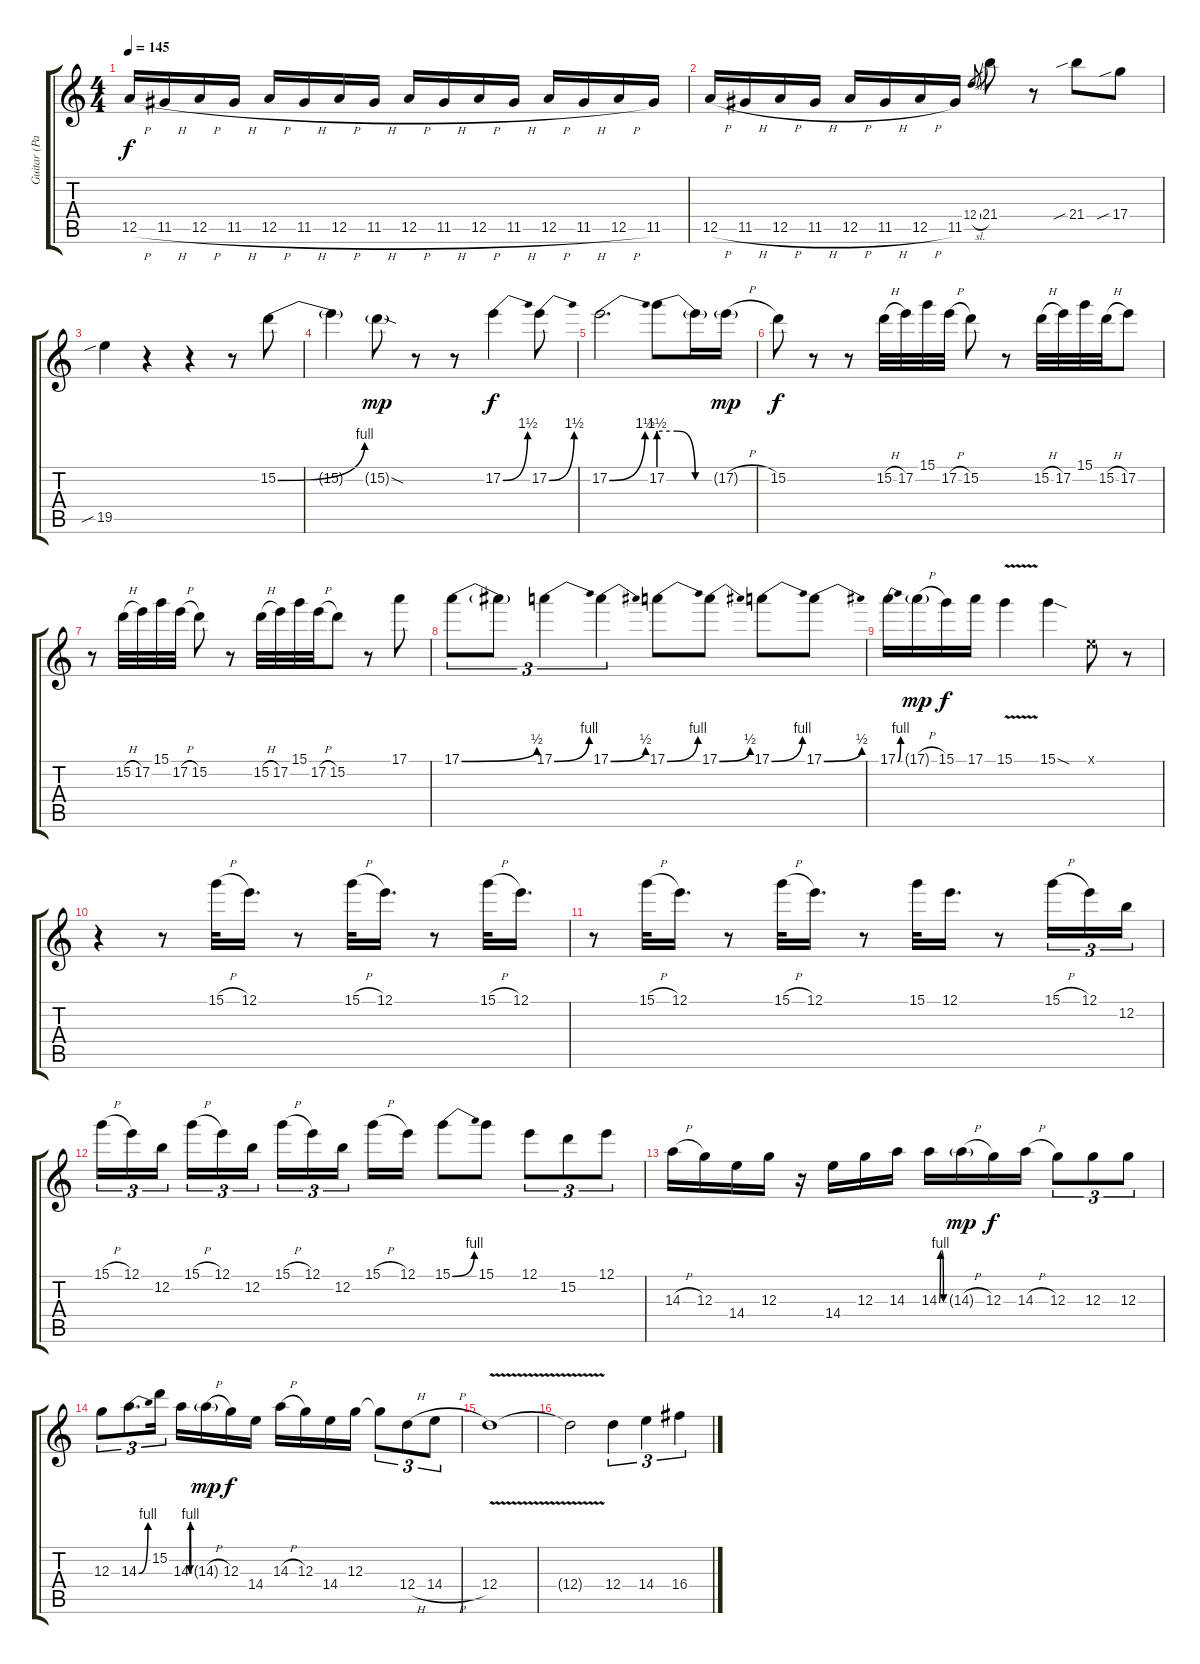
\track ("Guitar (Page)" "Guitar (Pa") {instrument overdrivenguitar}
\staff {score tabs}
\tuning (E4 B3 G3 D3 A2 E2) {hide}
\ts (4 4)
\tempo 145
\clef g2
\ks c
12.5{h}.16{dy f} 11.5{h}.16 12.5{h}.16 11.5{h}.16 12.5{h}.16 11.5{h}.16 12.5{h}.16 11.5{h}.16 12.5{h}.16 11.5{h}.16 12.5{h}.16 11.5{h}.16 12.5{h}.16 11.5{h}.16 12.5{h}.16 11.5.16 |
12.5{h}.16 11.5{h}.16 12.5{h}.16 11.5{h}.16 12.5{h}.16 11.5{h}.16 12.5{h}.16 11.5.16 12.4{sl}.8{gr} 21.4.8 r.8 21.4{sib}.8 17.4{sib}.8 |
19.5{sib}.4 r.4 r.4 r.8 15.2{be (bend 0 0 60 4)}.8 |
15.2{t}.4 15.2{sod g}.8{dy mp} r.8 r.8 17.2{be (bend 0 0 60 6)}.4{dy f} 17.2{be (bend 0 0 60 6)}.8 |
17.2{be (bend 0 0 60 6)}.2{d} 17.2{be (custom 0 6 20 6 40 0 60 0)}.8 17.2{t}.16 17.2{h g}.16{dy mp} |
15.2.8{dy f} r.8 r.8 15.2{h}.32 17.2.32 15.1.32 17.2{h}.32 15.2.8 r.8 15.2{h}.32 17.2.32 15.1.32 15.2{h}.32 17.2.8 |
r.8 15.2{h}.32 17.2.32 15.1.32 17.2{h}.32 15.2.8 r.8 15.2{h}.32 17.2.32 15.1.32 17.2{h}.32 15.2.8 r.8 17.1.8 |
17.1{be (bend 0 0 60 2)}.8{tu (3 2)} 17.1{t}.8{tu (3 2)} 17.1{be (bend 0 0 60 4)}.4{tu (3 2)} 17.1{be (bend 0 0 60 2)}.4{tu (3 2)} 17.1{be (bend 0 0 60 4)}.8 17.1{be (bend 0 0 60 2)}.8 17.1{be (bend 0 0 60 4)}.8 17.1{be (bend 0 0 60 2)}.8 |
17.1{be (bend 0 0 60 4)}.16 17.1{h g}.16{dy mp} 15.1.16{dy f} 17.1.16 15.1{v}.4 15.1{sod}.4 0.1{x}.8 r.8 |
r.4 r.8 15.1{h}.32 12.1.16{d} r.8 15.1{h}.32 12.1.16{d} r.8 15.1{h}.32 12.1.16{d} |
r.8 15.1{h}.32 12.1.16{d} r.8 15.1{h}.32 12.1.16{d} r.8 15.1.32 12.1.16{d} r.8 15.1{h}.16{tu (3 2)} 12.1.16{tu (3 2)} 12.2.16{tu (3 2)} |
15.1{h}.16{tu (3 2)} 12.1.16{tu (3 2)} 12.2.16{tu (3 2) beam splitsecondary} 15.1{h}.16{tu (3 2)} 12.1.16{tu (3 2)} 12.2.16{tu (3 2)} 15.1{h}.16{tu (3 2)} 12.1.16{tu (3 2)} 12.2.16{tu (3 2) beam splitsecondary} 15.1{h}.16 12.1.16 15.1{be (bend 0 0 60 4)}.8 15.1.8 12.1.8{tu (3 2)} 15.2.8{tu (3 2)} 12.1.8{tu (3 2)} |
14.3{h}.16 12.3.16 14.4.16 12.3.16 r.16 14.4.16 12.3.16 14.3.16 14.3{be (custom 0 0 15 4 30 4 45 0 60 0)}.16 14.3{h g}.16{dy mp} 12.3.16{dy f} 14.3{h}.16 12.3.8{tu (3 2)} 12.3.8{tu (3 2)} 12.3.8{tu (3 2)} |
12.3.8{tu (3 2)} 14.3{be (bend 0 0 60 4)}.8{d tu (3 2)} 15.2.16{tu (3 2)} 14.3{be (custom 0 0 15 4 30 4 45 0 60 0)}.16 14.3{h g}.16{dy mp} 12.3.16{dy f} 14.4.16 14.3{h}.16 12.3.16 14.4.16 12.3.16 12.3{t}.8{tu (3 2)} 12.4{h}.8{tu (3 2)} 14.4{h}.8{tu (3 2)} |
12.4{v}.1 |
12.4{t}.2 12.4.4{tu (3 2)} 14.4.4{tu (3 2)} 16.4.4{tu (3 2)}
